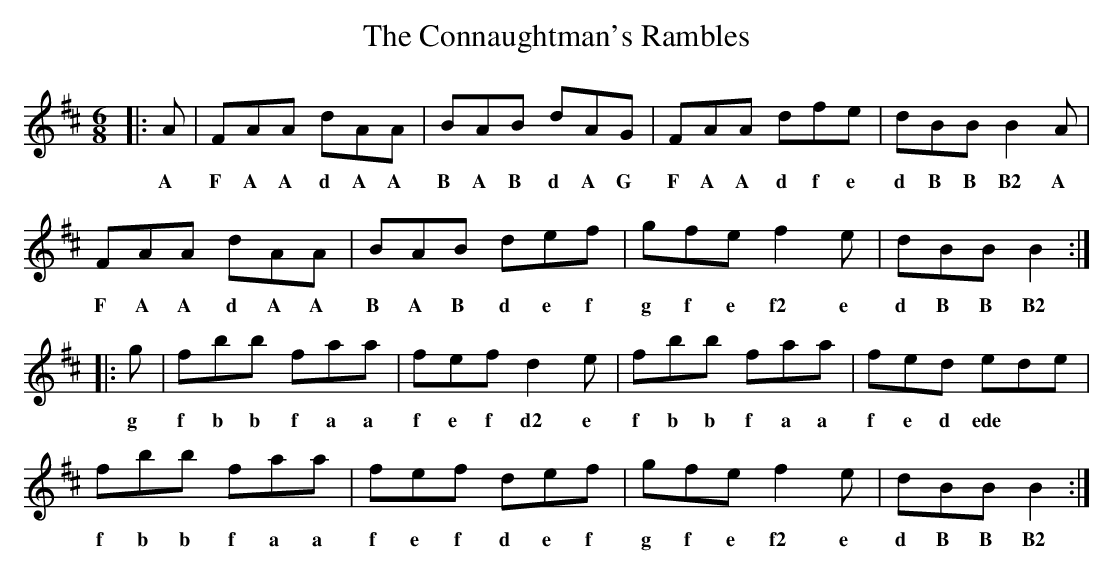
X:1
T: Connaughtman's Rambles, The
M: 6/8
L: 1/8
K: Dmaj
|:A|FAA dAA|BAB dAG|FAA dfe|dBB B2A|
w: A F A A d A A B A B d A G F A A d f e d B B B2 A
FAA dAA|BAB def|gfe f2e|dBB B2:|
w: F A A d A A B A B d e f g f e f2 e d B B B2
K:Bmin
|:g|fbb faa|fef d2e|fbb faa|fed ede|
w: g f b b f a a f e f d2 e f b b f a a f e d ede
fbb faa|fef def|gfe f2e| dBB B2:|
w: f b b f a a f e f d e f g f e f2 e d B B B2
